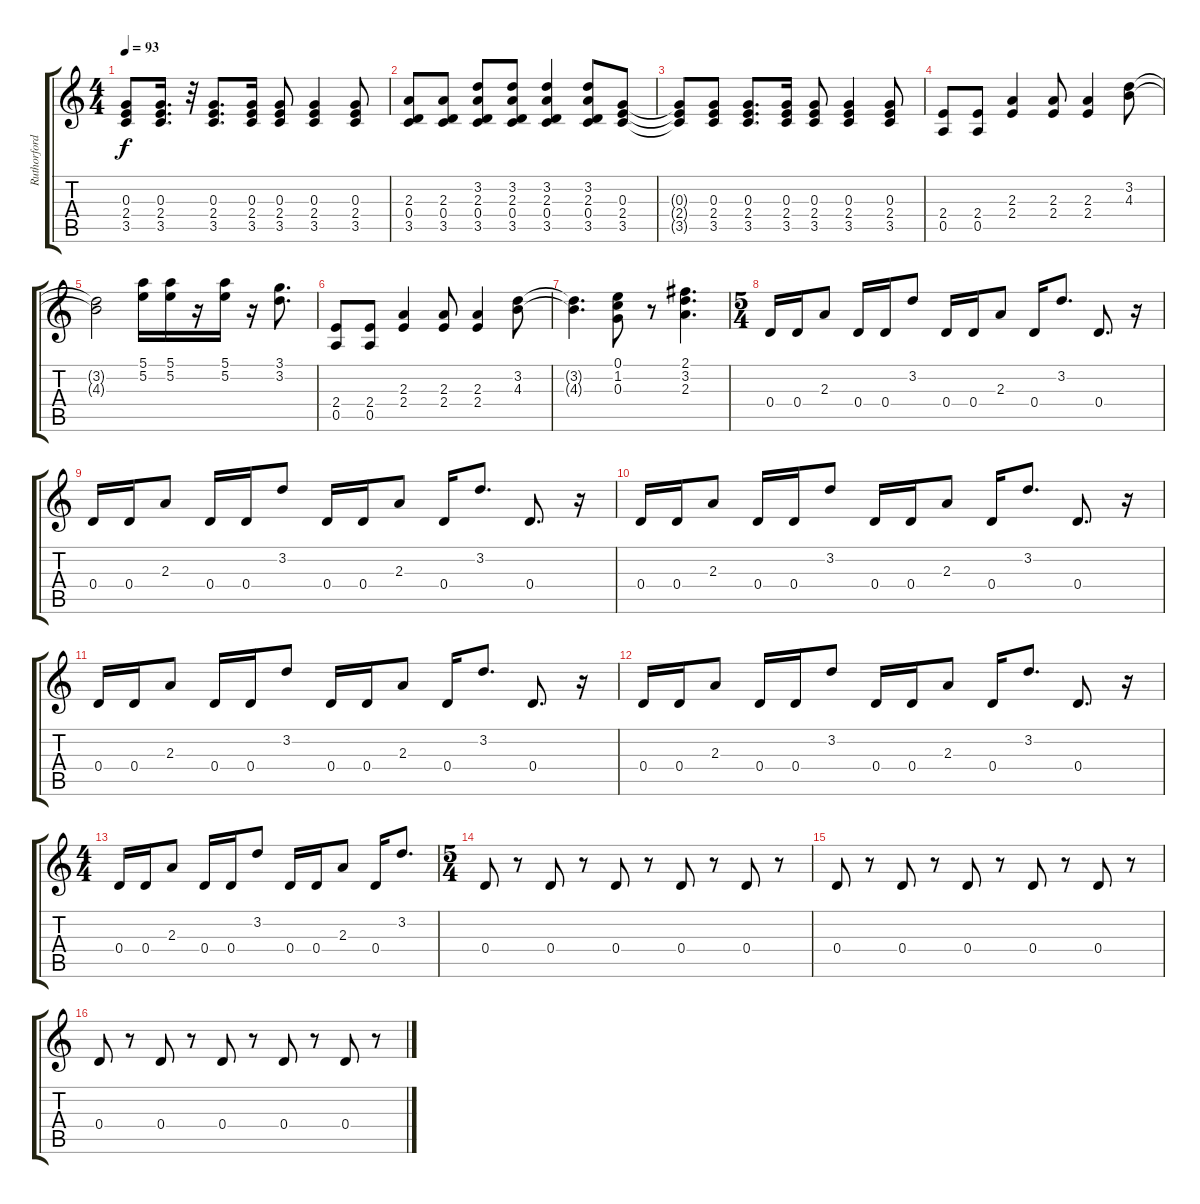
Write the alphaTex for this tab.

\track ("Ruthorford- guita" "Ruthorford") {instrument distortionguitar}
\staff {score tabs}
\tuning (E4 B3 G3 D3 A2 E2) {hide}
\ts (4 4)
\tempo 93
\clef g2
\ks c
(0.3{t} 2.4{t} 3.5{t}).8{dy f} (0.3 2.4 3.5).16{d} r.32 (0.3 2.4 3.5).8{d} (0.3 2.4 3.5).16 (0.3 2.4 3.5).8 (0.3 2.4 3.5).4 (0.3 2.4 3.5).8 |
(2.3 0.4 3.5).8 (2.3 0.4 3.5).8 (3.2 2.3 0.4 3.5).8 (3.2 2.3 0.4 3.5).8 (3.2 2.3 0.4 3.5).4 (3.2 2.3 0.4 3.5).8 (0.3 2.4 3.5).8 |
(0.3{t} 2.4{t} 3.5{t}).8 (0.3 2.4 3.5).8 (0.3 2.4 3.5).8{d} (0.3 2.4 3.5).16 (0.3 2.4 3.5).8 (0.3 2.4 3.5).4 (0.3 2.4 3.5).8 |
(2.4 0.5).8 (2.4 0.5).8 (2.3 2.4).4 (2.3 2.4).8 (2.3 2.4).4 (3.2 4.3).8 |
(3.2{t} 4.3{t}).2 (5.1 5.2).16 (5.1 5.2).16 r.16 (5.1 5.2).16 r.16 (3.1 3.2).8{d} |
(2.4 0.5).8 (2.4 0.5).8 (2.3 2.4).4 (2.3 2.4).8 (2.3 2.4).4 (3.2 4.3).8 |
(3.2{t} 4.3{t}).4{d} (0.1 1.2 0.3).8 r.8 (2.1 3.2 2.3).4{d} |
\ts (5 4)
0.4.16 0.4.16 2.3.8 0.4.16 0.4.16 3.2.8 0.4.16 0.4.16 2.3.8 0.4.16 3.2.8{d} 0.4.8{d} r.16 |
0.4.16 0.4.16 2.3.8 0.4.16 0.4.16 3.2.8 0.4.16 0.4.16 2.3.8 0.4.16 3.2.8{d} 0.4.8{d} r.16 |
0.4.16 0.4.16 2.3.8 0.4.16 0.4.16 3.2.8 0.4.16 0.4.16 2.3.8 0.4.16 3.2.8{d} 0.4.8{d} r.16 |
0.4.16 0.4.16 2.3.8 0.4.16 0.4.16 3.2.8 0.4.16 0.4.16 2.3.8 0.4.16 3.2.8{d} 0.4.8{d} r.16 |
0.4.16 0.4.16 2.3.8 0.4.16 0.4.16 3.2.8 0.4.16 0.4.16 2.3.8 0.4.16 3.2.8{d} 0.4.8{d} r.16 |
\ts (4 4)
0.4.16 0.4.16 2.3.8 0.4.16 0.4.16 3.2.8 0.4.16 0.4.16 2.3.8 0.4.16 3.2.8{d} |
\ts (5 4)
0.4.8 r.8 0.4.8 r.8 0.4.8 r.8 0.4.8 r.8 0.4.8 r.8 |
0.4.8 r.8 0.4.8 r.8 0.4.8 r.8 0.4.8 r.8 0.4.8 r.8 |
0.4.8 r.8 0.4.8 r.8 0.4.8 r.8 0.4.8 r.8 0.4.8 r.8
